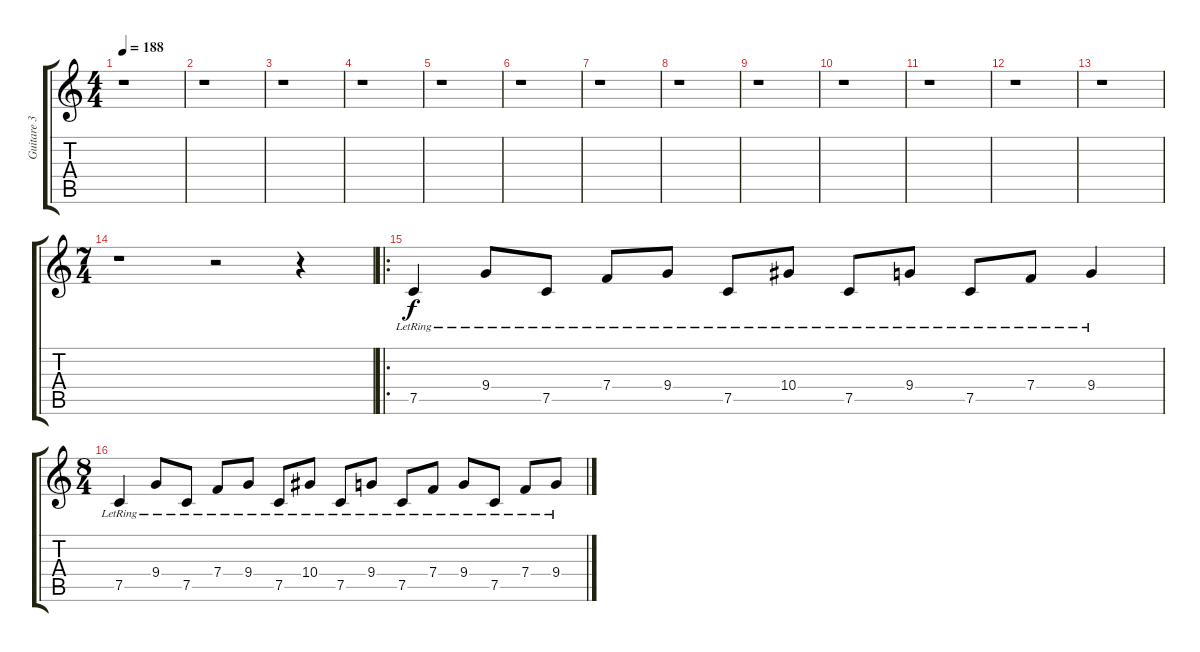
\track ("Guitare 3" "Guitare 3") {instrument electricguitarclean}
\staff {score tabs}
\tuning (C4 G3 Eb3 Bb2 F2 C2) {hide}
\ts (4 4)
\tempo 188
\clef g2
\ks c
r.1{dy f} |
r.1 |
r.1 |
r.1 |
r.1 |
r.1 |
r.1 |
r.1 |
r.1 |
r.1 |
r.1 |
r.1 |
r.1 |
\ts (7 4)
r.1 r.2 r.4 |
\ro
7.5{lr}.4 9.4{lr}.8 7.5{lr}.8 7.4{lr}.8 9.4{lr}.8 7.5{lr}.8 10.4{lr}.8 7.5{lr}.8 9.4{lr}.8 7.5{lr}.8 7.4{lr}.8 9.4{lr}.4 |
\ts (8 4)
7.5{lr}.4 9.4{lr}.8 7.5{lr}.8 7.4{lr}.8 9.4{lr}.8 7.5{lr}.8 10.4{lr}.8 7.5{lr}.8 9.4{lr}.8 7.5{lr}.8 7.4{lr}.8 9.4{lr}.8 7.5{lr}.8 7.4{lr}.8 9.4{lr}.8
